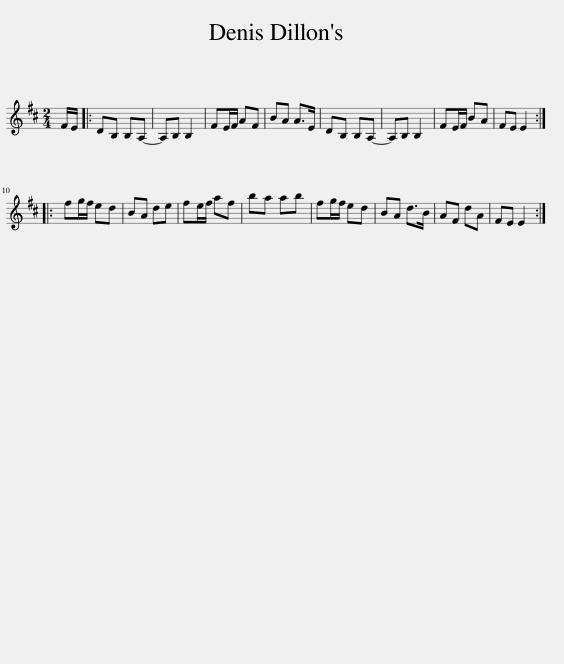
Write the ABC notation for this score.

X:1
L:1/8
M:2/4
I:linebreak $
K:D
V:1 treble
V:1
 F/E/ |: DB, B,A,- | A,B, B,2 | FE/F/ AF | BA A>E | %5
 DB, B,A,- | A,B, B,2 | FE/F/ BA | FE E2 ::$ fg/f/ ed | %10
 BA de | fe/f/ af | ba ab | fg/f/ ed | BA d>B | %15
 AF dA | FE E2 :| %17
